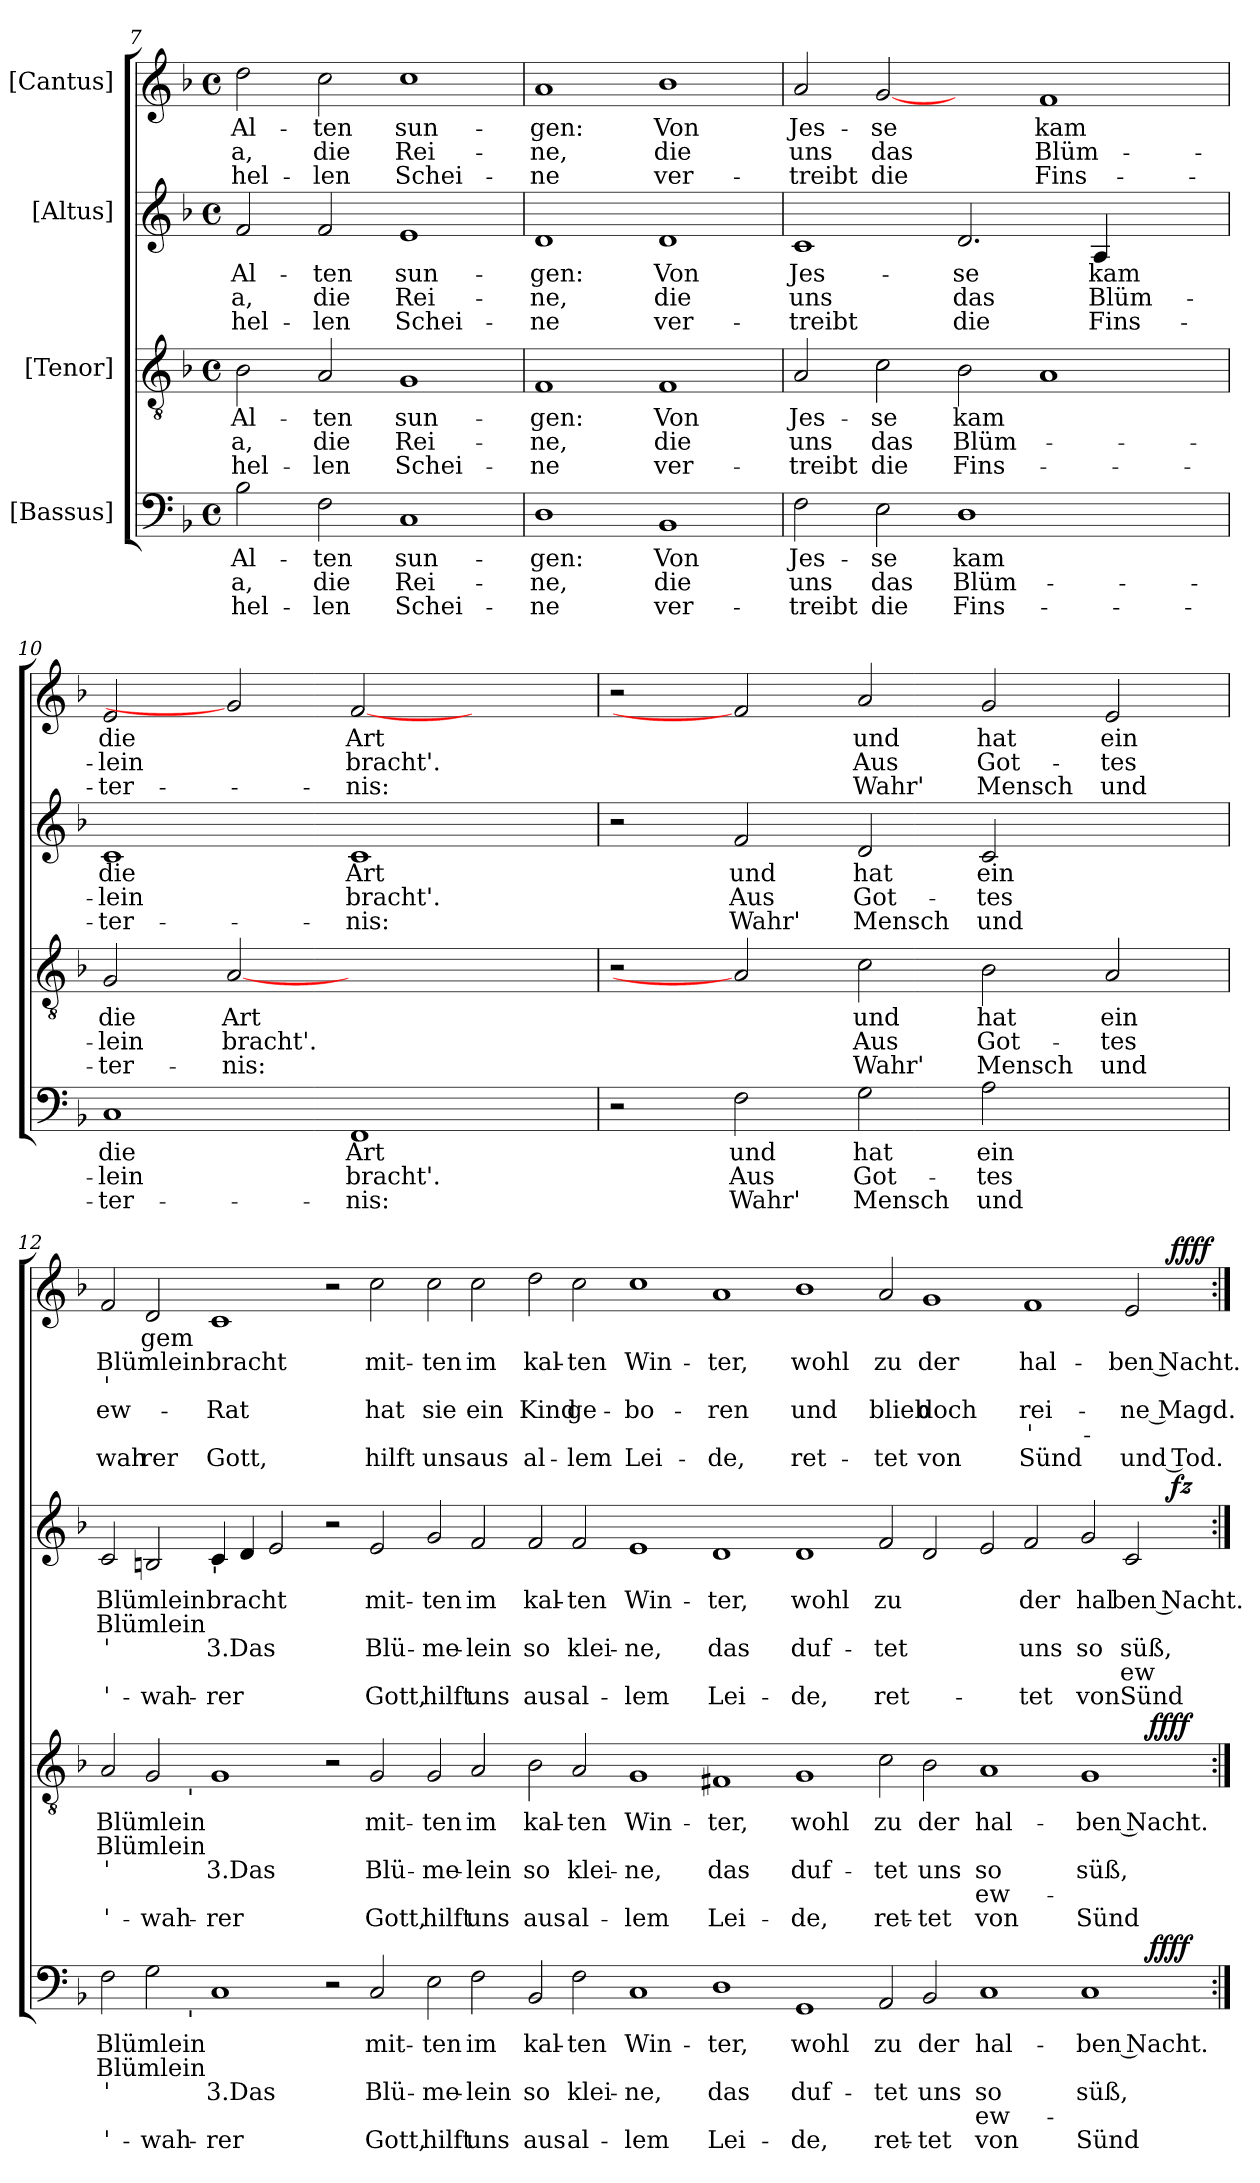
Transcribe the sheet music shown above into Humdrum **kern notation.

**kern	**text	**text	**text	**text	**text	**dynam	**kern	**text	**text	**text	**text	**text	**dynam	**kern	**text	**text	**text	**text	**text	**dynam	**kern	**text	**text	**text	**text	**text	**text	**dynam
*part4	*part4	*part4	*part4	*part4	*part4	*part4	*part3	*part3	*part3	*part3	*part3	*part3	*part3	*part2	*part2	*part2	*part2	*part2	*part2	*part2	*part1	*part1	*part1	*part1	*part1	*part1	*part1	*part1
*staff4	*staff4	*staff4	*staff4	*staff4	*staff4	*staff4	*staff3	*staff3	*staff3	*staff3	*staff3	*staff3	*staff3	*staff2	*staff2	*staff2	*staff2	*staff2	*staff2	*staff2	*staff1	*staff1	*staff1	*staff1	*staff1	*staff1	*staff1	*staff1
*I"[Bassus]	*	*	*	*	*	*	*I"[Tenor]	*	*	*	*	*	*	*I"[Altus]	*	*	*	*	*	*	*I"[Cantus]	*	*	*	*	*	*	*
*clefF4	*	*	*	*	*	*	*clefGv2	*	*	*	*	*	*	*clefG2	*	*	*	*	*	*	*clefG2	*	*	*	*	*	*	*
*k[b-]	*	*	*	*	*	*	*k[b-]	*	*	*	*	*	*	*k[b-]	*	*	*	*	*	*	*k[b-]	*	*	*	*	*	*	*
*F:	*	*	*	*	*	*	*F:	*	*	*	*	*	*	*F:	*	*	*	*	*	*	*F:	*	*	*	*	*	*	*
*M4/4	*	*	*	*	*	*	*M4/4	*	*	*	*	*	*	*M4/4	*	*	*	*	*	*	*M4/4	*	*	*	*	*	*	*
*met(c)	*	*	*	*	*	*	*met(c)	*	*	*	*	*	*	*met(c)	*	*	*	*	*	*	*met(c)	*	*	*	*	*	*	*
=7	=7	=7	=7	=7	=7	=7	=7	=7	=7	=7	=7	=7	=7	=7	=7	=7	=7	=7	=7	=7	=7	=7	=7	=7	=7	=7	=7	=7
!	!LO:LY:b	!LO:LY:b	!LO:LY:b	!	!	!	!	!LO:LY:b	!LO:LY:b	!LO:LY:b	!	!	!	!	!LO:LY:b	!LO:LY:b	!LO:LY:b	!	!	!	!	!LO:LY:b	!LO:LY:b	!LO:LY:b	!	!	!	!
2B-\	Al-	-a,	hel-	.	.	.	2B-\	Al-	-a,	hel-	.	.	.	2f/	Al-	-a,	hel-	.	.	.	2dd\	Al-	-a,	hel-	.	.	.	.
!	!LO:LY:b	!LO:LY:b	!LO:LY:b	!	!	!	!	!LO:LY:b	!LO:LY:b	!LO:LY:b	!	!	!	!	!LO:LY:b	!LO:LY:b	!LO:LY:b	!	!	!	!	!LO:LY:b	!LO:LY:b	!LO:LY:b	!	!	!	!
2F\	-ten	die	-len	.	.	.	2A/	-ten	die	-len	.	.	.	2f/	-ten	die	-len	.	.	.	2cc\	-ten	die	-len	.	.	.	.
!	!LO:LY:b	!LO:LY:b	!LO:LY:b	!	!	!	!	!LO:LY:b	!LO:LY:b	!LO:LY:b	!	!	!	!	!LO:LY:b	!LO:LY:b	!LO:LY:b	!	!	!	!	!LO:LY:b	!LO:LY:b	!LO:LY:b	!	!	!	!
1C	sun-	Rei-	Schei-	.	.	.	1G	sun-	Rei-	Schei-	.	.	.	1e	sun-	Rei-	Schei-	.	.	.	1cc	sun-	Rei-	Schei-	.	.	.	.
=8!	=8!	=8!	=8!	=8!	=8!	=8!	=8!	=8!	=8!	=8!	=8!	=8!	=8!	=8!	=8!	=8!	=8!	=8!	=8!	=8!	=8!	=8!	=8!	=8!	=8!	=8!	=8!	=8!
!	!LO:LY:b	!LO:LY:b	!LO:LY:b	!	!	!	!	!LO:LY:b	!LO:LY:b	!LO:LY:b	!	!	!	!	!LO:LY:b	!LO:LY:b	!LO:LY:b	!	!	!	!	!LO:LY:b	!LO:LY:b	!LO:LY:b	!	!	!	!
1D	-gen:	-ne,	-ne	.	.	.	1F	-gen:	-ne,	-ne	.	.	.	1d	-gen:	-ne,	-ne	.	.	.	1a	-gen:	-ne,	-ne	.	.	.	.
!	!LO:LY:b	!LO:LY:b	!LO:LY:b	!	!	!	!	!LO:LY:b	!LO:LY:b	!LO:LY:b	!	!	!	!	!LO:LY:b	!LO:LY:b	!LO:LY:b	!	!	!	!	!LO:LY:b	!LO:LY:b	!LO:LY:b	!	!	!	!
1BB-	Von	die	ver-	.	.	.	1F	Von	die	ver-	.	.	.	1d	Von	die	ver-	.	.	.	1b-	Von	die	ver-	.	.	.	.
=9!	=9!	=9!	=9!	=9!	=9!	=9!	=9!	=9!	=9!	=9!	=9!	=9!	=9!	=9!	=9!	=9!	=9!	=9!	=9!	=9!	=9!	=9!	=9!	=9!	=9!	=9!	=9!	=9!
!	!LO:LY:b	!LO:LY:b	!LO:LY:b	!	!	!	!	!LO:LY:b	!LO:LY:b	!LO:LY:b	!	!	!	!	!LO:LY:b	!LO:LY:b	!LO:LY:b	!	!	!	!	!LO:LY:b	!LO:LY:b	!LO:LY:b	!	!	!	!
2F\	Jes-	uns	-treibt	.	.	.	2A/	Jes-	uns	-treibt	.	.	.	1c	Jes-	uns	-treibt	.	.	.	2a/	Jes-	uns	-treibt	.	.	.	.
!	!LO:LY:b	!LO:LY:b	!LO:LY:b	!	!	!	!	!LO:LY:b	!LO:LY:b	!LO:LY:b	!	!	!	!	!	!	!	!	!	!	!	!LO:LY:b	!LO:LY:b	!LO:LY:b	!	!	!	!
2E\	-se	das	die	.	.	.	2c\	-se	das	die	.	.	.	.	.	.	.	.	.	.	[2g	-se	das	die	.	.	.	.
!	!LO:LY:b	!LO:LY:b	!LO:LY:b	!	!	!	!	!LO:LY:b	!LO:LY:b	!LO:LY:b	!	!	!	!	!LO:LY:b	!LO:LY:b	!LO:LY:b	!	!	!	!	!	!	!	!	!	!	!
1D	kam	Blüm-	Fins-	.	.	.	2B-\	kam	Blüm-	Fins-	.	.	.	2.d/	-se	das	die	.	.	.	2ryy	.	.	.	.	.	.	.
!	!	!	!	!	!	!	!	!	!	!	!	!	!	!	!	!	!	!	!	!	!	!LO:LY:b	!LO:LY:b	!LO:LY:b	!	!	!	!
.	.	.	.	.	.	.	1A	.	.	.	.	.	.	.	.	.	.	.	.	.	1f	kam	Blüm-	Fins-	.	.	.	.
!	!	!	!	!	!	!	!	!	!	!	!	!	!	!	!LO:LY:b	!LO:LY:b	!LO:LY:b	!	!	!	!	!	!	!	!	!	!	!
.	.	.	.	.	.	.	.	.	.	.	.	.	.	4A/	kam	Blüm-	Fins-	.	.	.	.	.	.	.	.	.	.	.
2ryy	.	.	.	.	.	.	.	.	.	.	.	.	.	2ryy	.	.	.	.	.	.	.	.	.	.	.	.	.	.
=10!	=10!	=10!	=10!	=10!	=10!	=10!	=10!	=10!	=10!	=10!	=10!	=10!	=10!	=10!	=10!	=10!	=10!	=10!	=10!	=10!	=10!	=10!	=10!	=10!	=10!	=10!	=10!	=10!
!	!LO:LY:b	!LO:LY:b	!LO:LY:b	!	!	!	!	!LO:LY:b	!LO:LY:b	!LO:LY:b	!	!	!	!	!LO:LY:b	!LO:LY:b	!LO:LY:b	!	!	!	!	!LO:LY:b	!LO:LY:b	!LO:LY:b	!	!	!	!
1C	die	-lein	-ter-	.	.	.	2G/	die	-lein	-ter-	.	.	.	1c	die	-lein	-ter-	.	.	.	2e/	die	-lein	-ter-	.	.	.	.
!	!	!	!	!	!	!	!	!LO:LY:b	!LO:LY:b	!LO:LY:b	!	!	!	!	!	!	!	!	!	!	!	!	!	!	!	!	!	!
.	.	.	.	.	.	.	[2A	Art	bracht'.	-nis:	.	.	.	.	.	.	.	.	.	.	2g]	.	.	.	.	.	.	.
!	!LO:LY:b	!LO:LY:b	!LO:LY:b	!	!	!	!	!	!	!	!	!	!	!	!LO:LY:b	!LO:LY:b	!LO:LY:b	!	!	!	!	!LO:LY:b	!LO:LY:b	!LO:LY:b	!	!	!	!
1FF	Art	bracht'.	-nis:	.	.	.	1ryy	.	.	.	.	.	.	1c	Art	bracht'.	-nis:	.	.	.	[2f	Art	bracht'.	-nis:	.	.	.	.
.	.	.	.	.	.	.	.	.	.	.	.	.	.	.	.	.	.	.	.	.	2ryy	.	.	.	.	.	.	.
=11!	=11!	=11!	=11!	=11!	=11!	=11!	=11!	=11!	=11!	=11!	=11!	=11!	=11!	=11!	=11!	=11!	=11!	=11!	=11!	=11!	=11!	=11!	=11!	=11!	=11!	=11!	=11!	=11!
2r	.	.	.	.	.	.	2r	.	.	.	.	.	.	2r	.	.	.	.	.	.	2r	.	.	.	.	.	.	.
!	!LO:LY:b	!LO:LY:b	!LO:LY:b	!	!	!	!	!	!	!	!	!	!	!	!LO:LY:b	!LO:LY:b	!LO:LY:b	!	!	!	!	!	!	!	!	!	!	!
2F\	und	Aus	Wahr'	.	.	.	2A]	.	.	.	.	.	.	2f/	und	Aus	Wahr'	.	.	.	2f]	.	.	.	.	.	.	.
!	!LO:LY:b	!LO:LY:b	!LO:LY:b	!	!	!	!	!LO:LY:b	!LO:LY:b	!LO:LY:b	!	!	!	!	!LO:LY:b	!LO:LY:b	!LO:LY:b	!	!	!	!	!LO:LY:b	!LO:LY:b	!LO:LY:b	!	!	!	!
2G\	hat	Got-	Mensch	.	.	.	2c\	und	Aus	Wahr'	.	.	.	2d/	hat	Got-	Mensch	.	.	.	2a/	und	Aus	Wahr'	.	.	.	.
!	!LO:LY:b	!LO:LY:b	!LO:LY:b	!	!	!	!	!LO:LY:b	!LO:LY:b	!LO:LY:b	!	!	!	!	!LO:LY:b	!LO:LY:b	!LO:LY:b	!	!	!	!	!LO:LY:b	!LO:LY:b	!LO:LY:b	!	!	!	!
2A\	ein	-tes	und	.	.	.	2B-\	hat	Got-	Mensch	.	.	.	2c/	ein	-tes	und	.	.	.	2g/	hat	Got-	Mensch	.	.	.	.
!	!	!	!	!	!	!	!	!LO:LY:b	!LO:LY:b	!LO:LY:b	!	!	!	!	!	!	!	!	!	!	!	!LO:LY:b	!LO:LY:b	!LO:LY:b	!	!	!	!
2ryy	.	.	.	.	.	.	2A/	ein	-tes	und	.	.	.	2ryy	.	.	.	.	.	.	2e/	ein	-tes	und	.	.	.	.
!!LO:PB:g=z
=12!	=12!	=12!	=12!	=12!	=12!	=12!	=12!	=12!	=12!	=12!	=12!	=12!	=12!	=12!	=12!	=12!	=12!	=12!	=12!	=12!	=12!	=12!	=12!	=12!	=12!	=12!	=12!	=12!
!	!LO:LY:b	!LO:LY:b	!LO:LY:b	!	!LO:LY:b	!	!	!LO:LY:b	!LO:LY:b	!LO:LY:b	!	!LO:LY:b	!	!	!LO:LY:b	!LO:LY:b	!LO:LY:b	!	!LO:LY:b	!	!	!	!LO:LY:b	!LO:LY:b	!LO:LY:b	!	!LO:LY:b	!
*^	*	*	*	*	*	*	*^	*	*	*	*	*	*	*^	*	*	*	*	*	*	*^	*	*	*	*	*	*	*
*	*^	*	*	*	*	*	*	*	*^	*	*	*	*	*	*	*	*	*	*	*	*	*	*	*	*	*	*	*	*	*	*	*
2F\	1ryy	2ryy	Blümlein	Blümlein	'	.	'-	.	2A/	1ryy	2ryy	Blümlein	Blümlein	'	.	'-	.	2c/	1ryy	Blümlein	Blümlein	'	.	'-	.	2f/	1ryy	.	Blümlein	'	ew-	.	wah-	.
!	!	!	!	!	!	!	!LO:LY:b	!	!	!	!	!	!	!	!	!LO:LY:b	!	!	!	!	!	!	!	!LO:LY:b	!	!	!	!LO:LY:b	!	!	!	!	!LO:LY:b	!
2G\	.	4ryy	.	.	.	.	-wah-	.	2G/	.	4ryy	.	.	.	.	-wah-	.	2Bn/	.	.	.	.	.	-wah-	.	2d/	.	gem	.	.	.	.	-rer	.
.	.	16ryy	.	.	.	.	.	.	.	.	16ryy	.	.	.	.	.	.	.	.	.	.	.	.	.	.	.	.	.	.	.	.	.	.	.
!	!	!	!	!	!	!	!	!	!	!	!LO:TX:b:t='	!	!	!	!	!	!	!	!	!	!	!	!	!	!	!	!	!	!	!	!	!	!	!
!	!	!LO:TX:b:t='	!	!	!	!	!	!	!	!	!	!	!	!	!	!	!	!	!	!	!	!	!	!	!	!	!	!	!	!	!	!	!	!
.	.	1ryy	.	.	.	.	.	.	.	.	1ryy	.	.	.	.	.	.	.	.	.	.	.	.	.	.	.	.	.	.	.	.	.	.	.
!	!	!	!	!	!	!	!	!	!	!	!	!	!	!	!	!	!	!LO:TX:b:t='	!	!	!	!	!	!	!	!	!	!	!	!	!	!	!	!
!	!	!	!	!	!LO:LY:b	!	!LO:LY:b	!	!	!	!	!	!	!LO:LY:b	!	!LO:LY:b	!	!	!	!LO:LY:b	!	!LO:LY:b	!	!LO:LY:b	!	!	!	!	!LO:LY:b:rj	!	!LO:LY:b:rj	!	!LO:LY:b:rj	!
1C	1ryy	.	.	.	3.Das	.	-rer	.	1G	1ryy	.	.	.	3.Das	.	-rer	.	4c/	1ryy	bracht	.	3.Das	.	-rer	.	1c	1ryy	.	bracht	.	-Rat	.	Gott,	.
.	.	.	.	.	.	.	.	.	.	.	.	.	.	.	.	.	.	4d/	.	.	.	.	.	.	.	.	.	.	.	.	.	.	.	.
.	.	.	.	.	.	.	.	.	.	.	.	.	.	.	.	.	.	2e/	.	.	.	.	.	.	.	.	.	.	.	.	.	.	.	.
.	.	1ryy	.	.	.	.	.	.	.	.	1ryy	.	.	.	.	.	.	.	.	.	.	.	.	.	.	.	.	.	.	.	.	.	.	.
2r	1ryy	.	.	.	.	.	.	.	2r	1ryy	.	.	.	.	.	.	.	2r	1ryy	.	.	.	.	.	.	2r	1ryy	.	.	.	.	.	.	.
!	!	!	!LO:LY:b	!	!LO:LY:b	!	!LO:LY:b	!	!	!	!	!LO:LY:b	!	!LO:LY:b	!	!LO:LY:b	!	!	!	!LO:LY:b	!	!LO:LY:b	!	!LO:LY:b	!	!	!	!	!LO:LY:b	!	!LO:LY:b	!	!LO:LY:b	!
2C/	.	.	mit-	.	Blü-	.	Gott,	.	2G/	.	.	mit-	.	Blü-	.	Gott,	.	2e/	.	mit-	.	Blü-	.	Gott,	.	2cc\	.	.	mit-	.	hat	.	hilft	.
.	.	1ryy	.	.	.	.	.	.	.	.	1ryy	.	.	.	.	.	.	.	.	.	.	.	.	.	.	.	.	.	.	.	.	.	.	.
!	!	!	!LO:LY:b	!	!LO:LY:b	!	!LO:LY:b	!	!	!	!	!LO:LY:b	!	!LO:LY:b	!	!LO:LY:b	!	!	!	!LO:LY:b	!	!LO:LY:b	!	!LO:LY:b	!	!	!	!	!LO:LY:b	!	!LO:LY:b	!	!LO:LY:b	!
2E\	1ryy	.	-ten	.	-me-	.	hilft	.	2G/	1ryy	.	-ten	.	-me-	.	hilft	.	2g/	1ryy	-ten	.	-me-	.	hilft	.	2cc\	1ryy	.	-ten	.	sie	.	uns	.
!	!	!	!LO:LY:b	!	!LO:LY:b	!	!LO:LY:b	!	!	!	!	!LO:LY:b	!	!LO:LY:b	!	!LO:LY:b	!	!	!	!LO:LY:b	!	!LO:LY:b	!	!LO:LY:b	!	!	!	!	!LO:LY:b	!	!LO:LY:b	!	!LO:LY:b	!
2F\	.	.	im	.	-lein	.	uns	.	2A/	.	.	im	.	-lein	.	uns	.	2f/	.	im	.	-lein	.	uns	.	2cc\	.	.	im	.	ein	.	aus	.
.	.	1ryy	.	.	.	.	.	.	.	.	1ryy	.	.	.	.	.	.	.	.	.	.	.	.	.	.	.	.	.	.	.	.	.	.	.
!	!	!	!LO:LY:b	!	!LO:LY:b	!	!LO:LY:b	!	!	!	!	!LO:LY:b	!	!LO:LY:b	!	!LO:LY:b	!	!	!	!LO:LY:b	!	!LO:LY:b	!	!LO:LY:b	!	!	!	!	!LO:LY:b	!	!LO:LY:b	!	!LO:LY:b	!
2BB-/	1ryy	.	kal-	.	so	.	aus	.	2B-\	1ryy	.	kal-	.	so	.	aus	.	2f/	1ryy	kal-	.	so	.	aus	.	2dd\	1ryy	.	kal-	.	Kind	.	al-	.
!	!	!	!LO:LY:b	!	!LO:LY:b	!	!LO:LY:b	!	!	!	!	!LO:LY:b	!	!LO:LY:b	!	!LO:LY:b	!	!	!	!LO:LY:b	!	!LO:LY:b	!	!LO:LY:b	!	!	!	!	!LO:LY:b	!	!LO:LY:b	!	!LO:LY:b	!
2F\	.	.	-ten	.	klei-	.	al-	.	2A/	.	.	-ten	.	klei-	.	al-	.	2f/	.	-ten	.	klei-	.	al-	.	2cc\	.	.	-ten	.	ge-	.	-lem	.
.	.	1ryy	.	.	.	.	.	.	.	.	1ryy	.	.	.	.	.	.	.	.	.	.	.	.	.	.	.	.	.	.	.	.	.	.	.
!	!	!	!LO:LY:b	!	!LO:LY:b	!	!LO:LY:b	!	!	!	!	!LO:LY:b	!	!LO:LY:b	!	!LO:LY:b	!	!	!	!LO:LY:b	!	!LO:LY:b	!	!LO:LY:b	!	!	!	!	!LO:LY:b	!	!LO:LY:b	!	!LO:LY:b	!
1C	1ryy	.	Win-	.	-ne,	.	-lem	.	1G	1ryy	.	Win-	.	-ne,	.	-lem	.	1e	1ryy	Win-	.	-ne,	.	-lem	.	1cc	1ryy	.	Win-	.	-bo-	.	Lei-	.
.	.	1ryy	.	.	.	.	.	.	.	.	1ryy	.	.	.	.	.	.	.	.	.	.	.	.	.	.	.	.	.	.	.	.	.	.	.
!	!	!	!LO:LY:b	!	!LO:LY:b	!	!LO:LY:b	!	!	!	!	!LO:LY:b	!	!LO:LY:b	!	!LO:LY:b	!	!	!	!LO:LY:b	!	!LO:LY:b	!	!LO:LY:b	!	!	!	!	!LO:LY:b	!	!LO:LY:b	!	!LO:LY:b	!
1D	1ryy	.	-ter,	.	das	.	Lei-	.	1F#X	1ryy	.	-ter,	.	das	.	Lei-	.	1d	1ryy	-ter,	.	das	.	Lei-	.	1a	1ryy	.	-ter,	.	-ren	.	-de,	.
.	.	1ryy	.	.	.	.	.	.	.	.	1ryy	.	.	.	.	.	.	.	.	.	.	.	.	.	.	.	.	.	.	.	.	.	.	.
!	!	!	!LO:LY:b	!	!LO:LY:b	!	!LO:LY:b	!	!	!	!	!LO:LY:b	!	!LO:LY:b	!	!LO:LY:b	!	!	!	!LO:LY:b	!	!LO:LY:b	!	!LO:LY:b	!	!	!	!	!LO:LY:b	!	!LO:LY:b	!	!LO:LY:b	!
1GG	1ryy	.	wohl	.	duf-	.	-de,	.	1G	1ryy	.	wohl	.	duf-	.	-de,	.	1d	1ryy	wohl	.	duf-	.	-de,	.	1b-	1ryy	.	wohl	.	und	.	ret-	.
.	.	1ryy	.	.	.	.	.	.	.	.	1ryy	.	.	.	.	.	.	.	.	.	.	.	.	.	.	.	.	.	.	.	.	.	.	.
!	!	!	!LO:LY:b	!	!LO:LY:b	!	!LO:LY:b	!	!	!	!	!LO:LY:b	!	!LO:LY:b	!	!LO:LY:b	!	!	!	!LO:LY:b	!	!LO:LY:b	!	!LO:LY:b	!	!	!	!	!LO:LY:b	!	!LO:LY:b	!	!LO:LY:b	!
2AA/	1ryy	.	zu	.	-tet	.	ret-	.	2c\	1ryy	.	zu	.	-tet	.	ret-	.	2f/	1ryy	zu	.	-tet	.	ret-	.	2a/	1ryy	.	zu	.	blieb	.	-tet	.
!	!	!	!LO:LY:b	!	!LO:LY:b	!	!LO:LY:b	!	!	!	!	!LO:LY:b	!	!LO:LY:b	!	!LO:LY:b	!	!	!	!	!	!	!	!	!	!	!	!	!LO:LY:b	!	!LO:LY:b	!	!LO:LY:b	!
2BB-/	.	.	der	.	uns	.	-tet	.	2B-\	.	.	der	.	uns	.	-tet	.	2d/	.	.	.	.	.	.	.	1g	.	.	der	.	doch	.	von	.
.	.	1ryy	.	.	.	.	.	.	.	.	1ryy	.	.	.	.	.	.	.	.	.	.	.	.	.	.	.	.	.	.	.	.	.	.	.
!	!	!	!LO:LY:b	!	!LO:LY:b	!LO:LY:b	!LO:LY:b	!	!	!	!	!LO:LY:b	!	!LO:LY:b	!LO:LY:b	!LO:LY:b	!	!	!	!	!	!	!	!	!	!	!	!	!	!	!	!	!	!
1C	1ryy	.	hal-	.	so	ew-	von	.	1A	1ryy	.	hal-	.	so	ew-	von	.	2e/	1ryy	.	.	.	.	.	.	.	1ryy	.	.	.	.	.	.	.
!	!	!	!	!	!	!	!	!	!	!	!	!	!	!	!	!	!	!	!	!LO:LY:b	!	!LO:LY:b	!	!LO:LY:b	!	!	!	!	!LO:LY:b	!	!LO:LY:b	!LO:LY:b	!LO:LY:b	!
.	.	.	.	.	.	.	.	.	.	.	.	.	.	.	.	.	.	2f/	.	der	.	uns	.	-tet	.	1f	.	.	hal-	.	rei-	'-	Sünd	.
.	.	1ryy	.	.	.	.	.	.	.	.	1ryy	.	.	.	.	.	.	.	.	.	.	.	.	.	.	.	.	.	.	.	.	.	.	.
!	!	!	!LO:LY:b	!	!LO:LY:b	!	!LO:LY:b	!	!	!	!	!LO:LY:b	!	!LO:LY:b	!	!LO:LY:b	!	!	!	!LO:LY:b	!	!LO:LY:b	!	!LO:LY:b	!	!	!	!	!	!	!	!	!	!
1C	2ryy	.	-ben Nacht.	.	süß,	.	Sünd	.	1G	2ryy	.	-ben Nacht.	.	süß,	.	Sünd	.	2g/	2ryy	hal-	.	so	.	von	.	.	2ryy	.	.	.	.	.	.	.
!	!	!	!	!	!	!	!	!	!	!	!	!	!	!	!	!	!	!	!	!LO:LY:b	!	!LO:LY:b	!LO:LY:b	!LO:LY:b	!	!	!	!	!LO:LY:b	!	!LO:LY:b	!	!LO:LY:b	!
.	8.ryy	.	.	.	.	.	.	.	.	8.ryy	.	.	.	.	.	.	.	2c/	4ryy	-ben Nacht.	.	süß,	ew-	Sünd	.	2e/	4ryy	.	-ben Nacht.	.	-ne Magd.	.	und Tod.	.
!	!	!	!	!	!	!	!	!LO:DY:b	!	!	!	!	!	!	!	!	!LO:DY:b	!	!	!	!	!	!	!	!	!	!	!	!	!	!	!	!	!
.	4ryy	.	.	.	.	.	.	ffff	.	4ryy	.	.	.	.	.	.	ffff	.	.	.	.	.	.	.	.	.	.	.	.	.	.	.	.	.
.	.	.	.	.	.	.	.	.	.	.	.	.	.	.	.	.	.	.	32ryy	.	.	.	.	.	.	.	32ryy	.	.	.	.	.	.	.
!	!	!	!	!	!	!	!	!	!	!	!	!	!	!	!	!	!	!	!	!	!	!	!	!	!LO:DY:b	!	!	!	!	!	!	!	!	!LO:DY:b
.	.	.	.	.	.	.	.	.	.	.	.	.	.	.	.	.	.	.	8..ryy	.	.	.	.	.	fz	.	8..ryy	.	.	.	.	.	.	ffff
.	.	8.ryy	.	.	.	.	.	.	.	.	8.ryy	.	.	.	.	.	.	.	.	.	.	.	.	.	.	.	.	.	.	.	.	.	.	.
.	16ryy	.	.	.	.	.	.	.	.	16ryy	.	.	.	.	.	.	.	.	.	.	.	.	.	.	.	.	.	.	.	.	.	.	.	.
*v	*v	*v	*	*	*	*	*	*	*	*	*	*	*	*	*	*	*	*v	*v	*	*	*	*	*	*	*v	*v	*	*	*	*	*	*	*
*	*	*	*	*	*	*	*v	*v	*v	*	*	*	*	*	*	*	*	*	*	*	*	*	*	*	*	*	*	*	*	*
=:|!	=:|!	=:|!	=:|!	=:|!	=:|!	=:|!	=:|!	=:|!	=:|!	=:|!	=:|!	=:|!	=:|!	=:|!	=:|!	=:|!	=:|!	=:|!	=:|!	=:|!	=:|!	=:|!	=:|!	=:|!	=:|!	=:|!	=:|!	=:|!
*-	*-	*-	*-	*-	*-	*-	*-	*-	*-	*-	*-	*-	*-	*-	*-	*-	*-	*-	*-	*-	*-	*-	*-	*-	*-	*-	*-	*-
